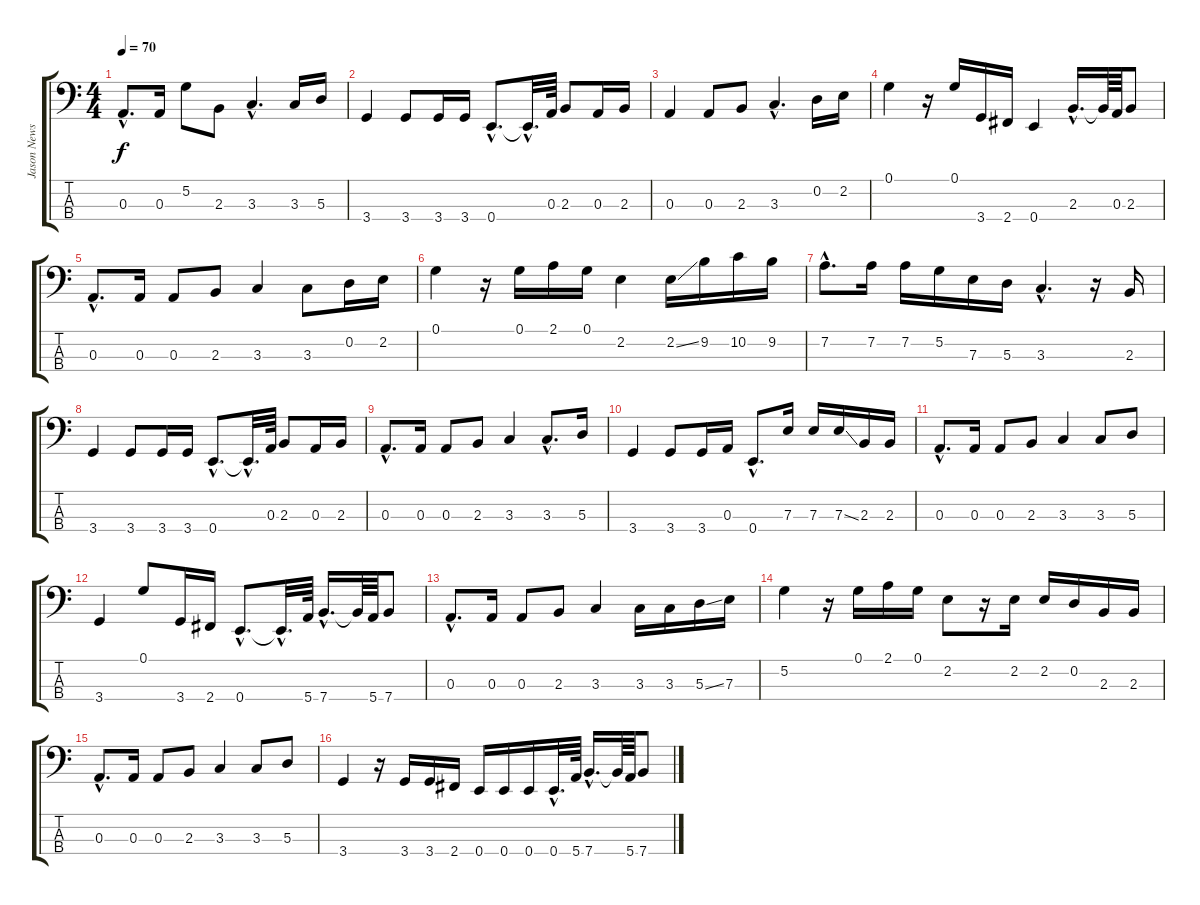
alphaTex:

\track ("Jason Newsted (Bass)" "Jason News") {instrument electricbasspick}
\staff {score tabs}
\tuning (G2 D2 A1 E1) {hide}
\ts (4 4)
\tempo 70
\clef f4
\ks c
0.3{hac}.8{d dy f} 0.3.16 5.2.8 2.3.8 3.3{hac}.4{d} 3.3.16 5.3.16 |
3.4.4 3.4.8 3.4.16 3.4.16 0.4{hac}.8{d} 0.4{hac t}.32{d} 0.3.64 2.3.8 0.3.16 2.3.16 |
0.3.4 0.3.8 2.3.8 3.3{hac}.4{d} 0.2.16 2.2.16 |
0.1.4 r.16 0.1.16 3.4.16 2.4.16 0.4.4 2.3{hac}.16{d} 2.3{t}.64 0.3.64 2.3.8 |
0.3{hac}.8{d} 0.3.16 0.3.8 2.3.8 3.3.4 3.3.8 0.2.16 2.2.16 |
0.1.4 r.16 0.1.16 2.1.16 0.1.16 2.2.4 2.2{ss}.16 9.2.16 10.2.16 9.2.16 |
7.2{hac}.8{d} 7.2.16 7.2.16 5.2.16 7.3.16 5.3.16 3.3{hac}.4{d} r.16 2.3.16 |
3.4.4 3.4.8 3.4.16 3.4.16 0.4{hac}.8{d} 0.4{hac t}.32{d} 0.3.64 2.3.8 0.3.16 2.3.16 |
0.3{hac}.8{d} 0.3.16 0.3.8 2.3.8 3.3.4 3.3{hac}.8{d} 5.3.16 |
3.4.4 3.4.8 3.4.16 0.3.16 0.4{hac}.8{d} 7.3.16 7.3.16 7.3{ss}.16 2.3.16 2.3.16 |
0.3{hac}.8{d} 0.3.16 0.3.8 2.3.8 3.3.4 3.3.8 5.3.8 |
3.4.4 0.1.8 3.4.16 2.4.16 0.4{hac}.8{d} 0.4{hac t}.32{d} 5.4.64 7.4{hac}.16{d} 7.4{t}.64 5.4.64 7.4.8 |
0.3{hac}.8{d} 0.3.16 0.3.8 2.3.8 3.3.4 3.3.16 3.3.16 5.3{ss}.16 7.3.16 |
5.2.4 r.16 0.1.16 2.1.16 0.1.16 2.2.8 r.16 2.2.16 2.2.16 0.2.16 2.3.16 2.3.16 |
0.3{hac}.8{d} 0.3.16 0.3.8 2.3.8 3.3.4 3.3.8 5.3.8 |
3.4.4 r.16 3.4.16 3.4.16 2.4.16 0.4.16 0.4.16 0.4.16 0.4{hac}.32{d} 5.4.64 7.4{hac}.16{d} 7.4{t}.64 5.4.64 7.4.8
